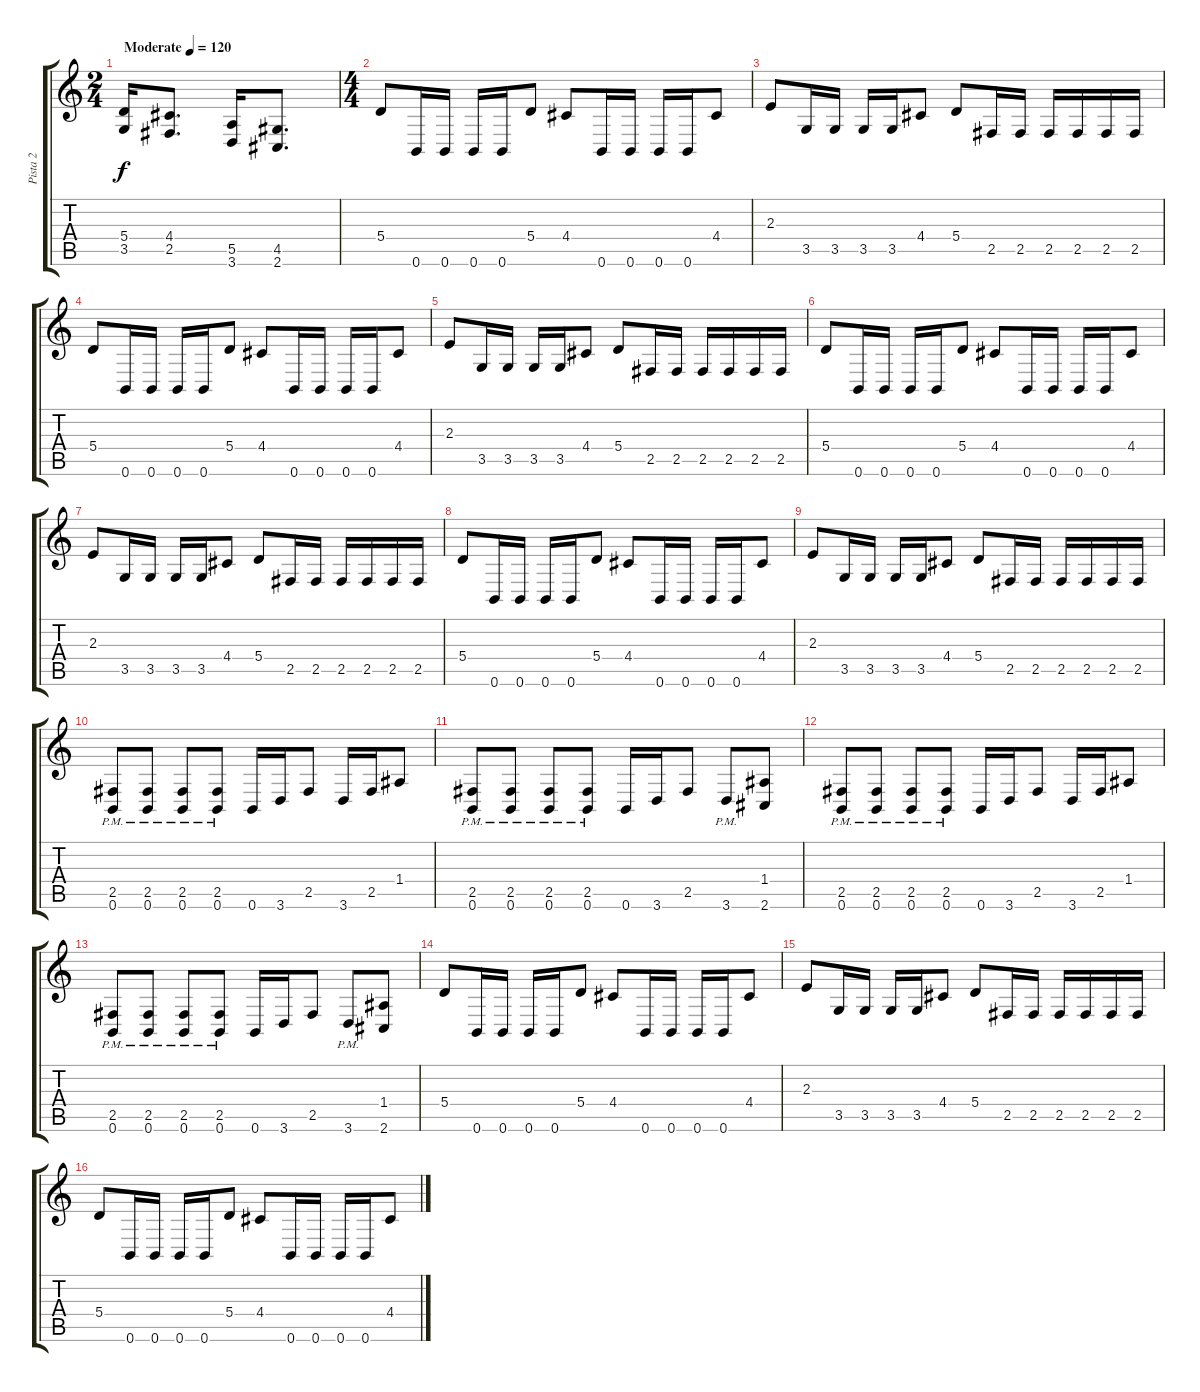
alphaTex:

\track ("Pista 2" "Pista 2") {instrument distortionguitar}
\staff {score tabs}
\tuning (B3 Gb3 D3 A2 E2 B1) {hide}
\ts (2 4)
\tempo (120 "Moderate")
\clef g2
\ks c
(5.4 3.5).16{dy f instrument distortionguitar} (4.4 2.5).8{d} (5.5 3.6).16 (4.5 2.6).8{d} |
\ts (4 4)
5.4.8 0.6.16 0.6.16 0.6.16 0.6.16 5.4.8 4.4.8 0.6.16 0.6.16 0.6.16 0.6.16 4.4.8 |
2.3.8 3.5.16 3.5.16 3.5.16 3.5.16 4.4.8 5.4.8 2.5.16 2.5.16 2.5.16 2.5.16 2.5.16 2.5.16 |
5.4.8 0.6.16 0.6.16 0.6.16 0.6.16 5.4.8 4.4.8 0.6.16 0.6.16 0.6.16 0.6.16 4.4.8 |
2.3.8 3.5.16 3.5.16 3.5.16 3.5.16 4.4.8 5.4.8 2.5.16 2.5.16 2.5.16 2.5.16 2.5.16 2.5.16 |
5.4.8 0.6.16 0.6.16 0.6.16 0.6.16 5.4.8 4.4.8 0.6.16 0.6.16 0.6.16 0.6.16 4.4.8 |
2.3.8 3.5.16 3.5.16 3.5.16 3.5.16 4.4.8 5.4.8 2.5.16 2.5.16 2.5.16 2.5.16 2.5.16 2.5.16 |
5.4.8 0.6.16 0.6.16 0.6.16 0.6.16 5.4.8 4.4.8 0.6.16 0.6.16 0.6.16 0.6.16 4.4.8 |
2.3.8 3.5.16 3.5.16 3.5.16 3.5.16 4.4.8 5.4.8 2.5.16 2.5.16 2.5.16 2.5.16 2.5.16 2.5.16 |
(2.5{pm} 0.6{pm}).8 (2.5{pm} 0.6{pm}).8 (2.5{pm} 0.6{pm}).8 (2.5{pm} 0.6{pm}).8 0.6.16 3.6.16 2.5.8 3.6.16 2.5.16 1.4.8 |
(2.5{pm} 0.6{pm}).8 (2.5{pm} 0.6{pm}).8 (2.5{pm} 0.6{pm}).8 (2.5{pm} 0.6{pm}).8 0.6.16 3.6.16 2.5.8 3.6{pm}.8 (1.4 2.6).8 |
(2.5{pm} 0.6{pm}).8 (2.5{pm} 0.6{pm}).8 (2.5{pm} 0.6{pm}).8 (2.5{pm} 0.6{pm}).8 0.6.16 3.6.16 2.5.8 3.6.16 2.5.16 1.4.8 |
(2.5{pm} 0.6{pm}).8 (2.5{pm} 0.6{pm}).8 (2.5{pm} 0.6{pm}).8 (2.5{pm} 0.6{pm}).8 0.6.16 3.6.16 2.5.8 3.6{pm}.8 (1.4 2.6).8 |
5.4.8 0.6.16 0.6.16 0.6.16 0.6.16 5.4.8 4.4.8 0.6.16 0.6.16 0.6.16 0.6.16 4.4.8 |
2.3.8 3.5.16 3.5.16 3.5.16 3.5.16 4.4.8 5.4.8 2.5.16 2.5.16 2.5.16 2.5.16 2.5.16 2.5.16 |
5.4.8 0.6.16 0.6.16 0.6.16 0.6.16 5.4.8 4.4.8 0.6.16 0.6.16 0.6.16 0.6.16 4.4.8
